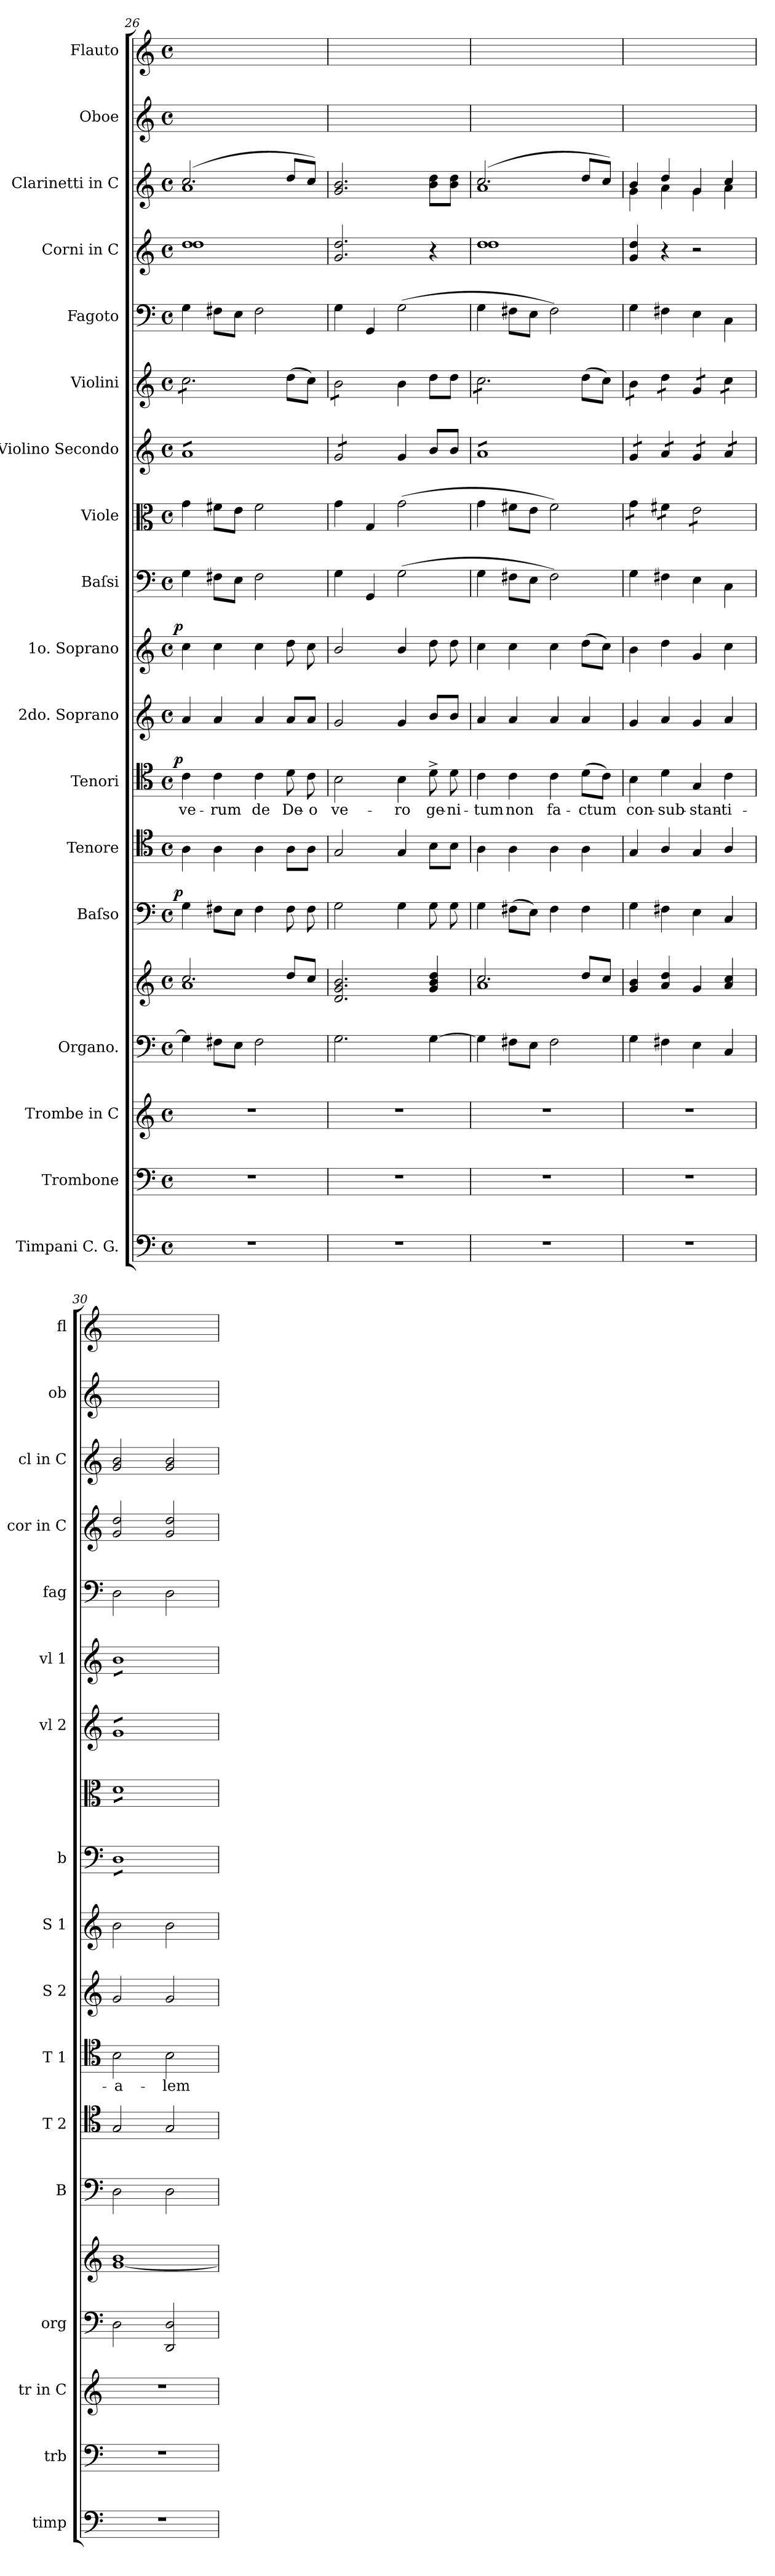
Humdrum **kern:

**kern	**kern	**kern	**kern	**kern	**kern	**dynam	**kern	**kern	**text	**dynam	**kern	**kern	**dynam	**kern	**kern	**kern	**kern	**kern	**kern	**kern	**kern	**kern
*part18	*part17	*part16	*part15	*part15	*part14	*part14	*part13	*part12	*part12	*part12	*part11	*part10	*part10	*part9	*part8	*part7	*part6	*part5	*part4	*part3	*part2	*part1
*staff19	*staff18	*staff17	*staff16	*staff15	*staff14	*staff14	*staff13	*staff12	*staff12	*staff12	*staff11	*staff10	*staff10	*staff9	*staff8	*staff7	*staff6	*staff5	*staff4	*staff3	*staff2	*staff1
*I"Timpani C. G.	*I"Trombone	*I"Trombe in C	*I"Organo.	*	*I"Baſso	*	*I"Tenore	*I"Tenori	*	*	*I"2do. Soprano	*I"1o. Soprano	*	*I"Baſsi	*I"Viole	*I"Violino Secondo	*I"Violini	*I"Fagoto	*I"Corni in C	*I"Clarinetti in C	*I"Oboe	*I"Flauto
*I'timp	*I'trb	*I'tr in C	*I'org	*	*I'B	*	*I'T 2	*I'T 1	*	*	*I'S 2	*I'S 1	*	*I'b	*	*I'vl 2	*I'vl 1	*I'fag	*I'cor in C	*I'cl in C	*I'ob	*I'fl
*clefF4	*clefF4	*clefG2	*clefF4	*clefG2	*clefF4	*	*clefC4	*clefC4	*	*	*clefG2	*clefG2	*	*clefF4	*clefC3	*clefG2	*clefG2	*clefF4	*clefG2	*clefG2	*clefG2	*clefG2
*k[]	*k[]	*k[]	*k[]	*k[]	*k[]	*	*k[]	*k[]	*	*	*k[]	*k[]	*	*k[]	*k[]	*k[]	*k[]	*k[]	*k[]	*k[]	*k[]	*k[]
*M4/4	*M4/4	*M4/4	*M4/4	*M4/4	*M4/4	*	*M4/4	*M4/4	*	*	*M4/4	*M4/4	*	*M4/4	*M4/4	*M4/4	*M4/4	*M4/4	*M4/4	*M4/4	*M4/4	*M4/4
*met(c)	*met(c)	*met(c)	*met(c)	*met(c)	*met(c)	*	*met(c)	*met(c)	*	*	*met(c)	*met(c)	*	*met(c)	*met(c)	*met(c)	*met(c)	*met(c)	*met(c)	*met(c)	*met(c)	*met(c)
=26	=26	=26	=26	=26	=26	=26	=26	=26	=26	=26	=26	=26	=26	=26	=26	=26	=26	=26	=26	=26	=26	=26
*	*	*	*	*^	*	*	*	*	*	*	*	*	*	*	*	*	*	*	*^	*^	*	*
!	!	!	!	!	!	!	!LO:DY:a:rj	!	!	!	!LO:DY:a:rj	!	!	!LO:DY:a:rj	!	!	!	!	!	!	!	!	!	!	!
*	*	*	*	*	*	*	*	*	*	*	*	*	*	*	*	*	*tremolo	*	*	*	*	*	*	*	*
*	*	*	*	*	*	*	*	*	*	*	*	*	*	*	*	*	*	*tremolo	*	*	*	*	*	*	*
1r	1r	1r	4G\]	2.cc/	1a	4G\	p	4A\	4c\	ve-	p	4a/	4cc\	p	4G\	4g\	8a/L	8cc\L	4G\	1dd	1dd	(2.cc/	1a	1ryy	1ryy
.	.	.	.	.	.	.	.	.	.	.	.	.	.	.	.	.	8a/	8cc\	.	.	.	.	.	.	.
.	.	.	8F#X\L	.	.	8F#X\L	.	4A\	4c\	-rum	.	4a/	4cc\	.	8F#X\L	8f#X\L	8a/	8cc\	8F#X\L	.	.	.	.	.	.
.	.	.	8E\J	.	.	8E\J	.	.	.	.	.	.	.	.	8E\J	8e\J	8a/	8cc\	8E\J	.	.	.	.	.	.
.	.	.	2F#\	.	.	4F#\	.	4A\	4c\	de	.	4a/	4cc\	.	2F#\	2f#\	8a/	8cc\	2F#\	.	.	.	.	.	.
.	.	.	.	.	.	.	.	.	.	.	.	.	.	.	.	.	8a/	8cc\J	.	.	.	.	.	.	.
*	*	*	*	*	*	*	*	*	*	*	*	*	*	*	*	*	*	*Xtremolo	*	*	*	*	*	*	*
.	.	.	.	8dd/L	.	8F#\	.	8A\L	8d\	De-	.	8a/L	8dd\	.	.	.	8a/	(8dd\L	.	.	.	8dd/L	.	.	.
.	.	.	.	8cc/J	.	8F#\	.	8A\J	8c\	-o	.	8a/J	8cc\	.	.	.	8a/J	8cc\J)	.	.	.	8cc/J)	.	.	.
*	*	*	*	*	*	*	*	*	*	*	*	*	*	*	*	*	*	*	*	*v	*v	*	*	*	*
*	*	*	*	*v	*v	*	*	*	*	*	*	*	*	*	*	*	*	*	*	*	*v	*v	*	*
=27	=27	=27	=27	=27	=27	=27	=27	=27	=27	=27	=27	=27	=27	=27	=27	=27	=27	=27	=27	=27	=27	=27
*	*	*	*	*	*	*	*	*	*	*	*	*	*	*	*	*	*tremolo	*	*	*	*	*
1r	1r	1r	2.G\	2.d/ 2.g/ 2.b/	2G\	.	2G/	2B\	ve-	.	2g/	2b/	.	4G\	4g\	8g/L	8b\L	4G\	2.g/ 2.dd/	2.g/ 2.b/	1ryy	1ryy
.	.	.	.	.	.	.	.	.	.	.	.	.	.	.	.	8g/	8b\	.	.	.	.	.
.	.	.	.	.	.	.	.	.	.	.	.	.	.	4GG/	4G/	8g/	8b\	4GG/	.	.	.	.
.	.	.	.	.	.	.	.	.	.	.	.	.	.	.	.	8g/J	8b\J	.	.	.	.	.
*	*	*	*	*	*	*	*	*	*	*	*	*	*	*	*	*	*Xtremolo	*	*	*	*	*
*	*	*	*	*	*	*	*	*	*	*	*	*	*	*	*	*Xtremolo	*	*	*	*	*	*
.	.	.	.	.	4G\	.	4G/	4B\	-ro	.	4g/	4b/	.	(2G\	(2g\	4g/	4b\	(2G\	.	.	.	.
.	.	.	[4G\	4g/ 4b/ 4dd/	8G\	.	8B\L	8d^\	ge-	.	8b/L	8dd\	.	.	.	8b/L	8dd\L	.	4r	8b\ 8dd\L	.	.
.	.	.	.	.	8G\	.	8B\J	8d\	-ni-	.	8b/J	8dd\	.	.	.	8b/J	8dd\J	.	.	8b\ 8dd\J	.	.
=28	=28	=28	=28	=28	=28	=28	=28	=28	=28	=28	=28	=28	=28	=28	=28	=28	=28	=28	=28	=28	=28	=28
*	*	*	*	*^	*	*	*	*	*	*	*	*	*	*	*	*	*	*	*^	*^	*	*
*	*	*	*	*	*	*	*	*	*	*	*	*	*	*	*	*	*tremolo	*	*	*	*	*	*	*	*
*	*	*	*	*	*	*	*	*	*	*	*	*	*	*	*	*	*	*tremolo	*	*	*	*	*	*	*
1r	1r	1r	4G\]	2.cc/	1a	4G\	.	4A\	4c\	-tum	.	4a/	4cc\	.	4G\	4g\	8a/L	8cc\L	4G\	1dd	1dd	(2.cc/	1a	1ryy	1ryy
.	.	.	.	.	.	.	.	.	.	.	.	.	.	.	.	.	8a/	8cc\	.	.	.	.	.	.	.
.	.	.	8F#X\L	.	.	(8F#X\L	.	4A\	4c\	non	.	4a/	4cc\	.	8F#X\L	8f#X\L	8a/	8cc\	8F#X\L	.	.	.	.	.	.
.	.	.	8E\J	.	.	8E\J)	.	.	.	.	.	.	.	.	8E\J	8e\J	8a/	8cc\	8E\J	.	.	.	.	.	.
.	.	.	2F#\	.	.	4F#\	.	4A\	4c\	fa-	.	4a/	4cc\	.	2F#\)	2f#\)	8a/	8cc\	2F#\)	.	.	.	.	.	.
.	.	.	.	.	.	.	.	.	.	.	.	.	.	.	.	.	8a/	8cc\J	.	.	.	.	.	.	.
*	*	*	*	*	*	*	*	*	*	*	*	*	*	*	*	*	*	*Xtremolo	*	*	*	*	*	*	*
.	.	.	.	8dd/L	.	4F#\	.	4A\	(8d\L	-ctum	.	4a/	(8dd\L	.	.	.	8a/	(8dd\L	.	.	.	8dd/L	.	.	.
.	.	.	.	8cc/J	.	.	.	.	8c\J)	.	.	.	8cc\J)	.	.	.	8a/J	8cc\J)	.	.	.	8cc/J)	.	.	.
*	*	*	*	*v	*v	*	*	*	*	*	*	*	*	*	*	*	*	*	*	*v	*v	*	*	*	*
=29	=29	=29	=29	=29	=29	=29	=29	=29	=29	=29	=29	=29	=29	=29	=29	=29	=29	=29	=29	=29	=29	=29	=29
*	*	*	*	*	*	*	*	*	*	*	*	*	*	*	*tremolo	*	*	*	*	*	*	*	*
*	*	*	*	*	*	*	*	*	*	*	*	*	*	*	*	*	*tremolo	*	*	*	*	*	*
1r	1r	1r	4G\	4g/ 4b/	4G\	.	4G/	4B\	con-	.	4g/	4b\	.	4G\	8g\L	8g/L	8b\L	4G\	4g/ 4dd/	4b/	4g\	1ryy	1ryy
.	.	.	.	.	.	.	.	.	.	.	.	.	.	.	8g\J	8g/J	8b\J	.	.	.	.	.	.
.	.	.	4F#X\	4a/ 4dd/	4F#X\	.	4A/	4d\	-sub-	.	4a/	4dd\	.	4F#X\	8f#X\L	8a/L	8dd\L	4F#X\	4r	4dd/	4a\	.	.
.	.	.	.	.	.	.	.	.	.	.	.	.	.	.	8f#X\J	8a/J	8dd\J	.	.	.	.	.	.
.	.	.	4E\	4g/	4E\	.	4G/	4G/	-stan-	.	4g/	4g/	.	4E\	8e\L	8g/L	8g/L	4E\	2r	4g/	4g\	.	.
.	.	.	.	.	.	.	.	.	.	.	.	.	.	.	8e\	8g/J	8g/J	.	.	.	.	.	.
.	.	.	4C/	4a/ 4cc/	4C/	.	4A/	4c\	-ti-	.	4a/	4cc\	.	4C\	8e\	8a/L	8cc\L	4C\	.	4cc/	4a\	.	.
.	.	.	.	.	.	.	.	.	.	.	.	.	.	.	8e\J	8a/J	8cc\J	.	.	.	.	.	.
*	*	*	*	*	*	*	*	*	*	*	*	*	*	*	*	*	*	*	*	*v	*v	*	*
=30	=30	=30	=30	=30	=30	=30	=30	=30	=30	=30	=30	=30	=30	=30	=30	=30	=30	=30	=30	=30	=30	=30
*	*	*	*	*^	*	*	*	*	*	*	*	*	*	*	*	*	*	*	*	*	*	*
*	*	*	*	*	*	*	*	*	*	*	*	*	*	*	*tremolo	*	*	*	*	*	*	*	*
1r	1r	1r	2D\	1b	[1g	2D\	.	2G/	2B\	-a-	.	2g/	2b\	.	8D\L	8d\L	8g/L	8b\L	2D\	2g/ 2dd/	2g/ 2b/	1ryy	1ryy
.	.	.	.	.	.	.	.	.	.	.	.	.	.	.	8D\	8d\	8g/	8b\	.	.	.	.	.
.	.	.	.	.	.	.	.	.	.	.	.	.	.	.	8D\	8d\	8g/	8b\	.	.	.	.	.
.	.	.	.	.	.	.	.	.	.	.	.	.	.	.	8D\	8d\	8g/	8b\	.	.	.	.	.
.	.	.	2DD/ 2D/	.	.	2D\	.	2G/	2B\	-lem	.	2g/	2b\	.	8D\	8d\	8g/	8b\	2D\	2g/ 2dd/	2g/ 2b/	.	.
.	.	.	.	.	.	.	.	.	.	.	.	.	.	.	8D\	8d\	8g/	8b\	.	.	.	.	.
.	.	.	.	.	.	.	.	.	.	.	.	.	.	.	8D\	8d\	8g/	8b\	.	.	.	.	.
.	.	.	.	.	.	.	.	.	.	.	.	.	.	.	8D\J	8d\J	8g/J	8b\J	.	.	.	.	.
*	*	*	*	*	*	*	*	*	*	*	*	*	*	*	*	*	*	*Xtremolo	*	*	*	*	*
*	*	*	*	*	*	*	*	*	*	*	*	*	*	*	*	*	*Xtremolo	*	*	*	*	*	*
*	*	*	*	*	*	*	*	*	*	*	*	*	*	*	*	*Xtremolo	*	*	*	*	*	*	*
*	*	*	*	*	*	*	*	*	*	*	*	*	*	*	*Xtremolo	*	*	*	*	*	*	*	*
*	*	*	*	*v	*v	*	*	*	*	*	*	*	*	*	*	*	*	*	*	*	*	*	*
=	=	=	=	=	=	=	=	=	=	=	=	=	=	=	=	=	=	=	=	=	=	=
*-	*-	*-	*-	*-	*-	*-	*-	*-	*-	*-	*-	*-	*-	*-	*-	*-	*-	*-	*-	*-	*-	*-
